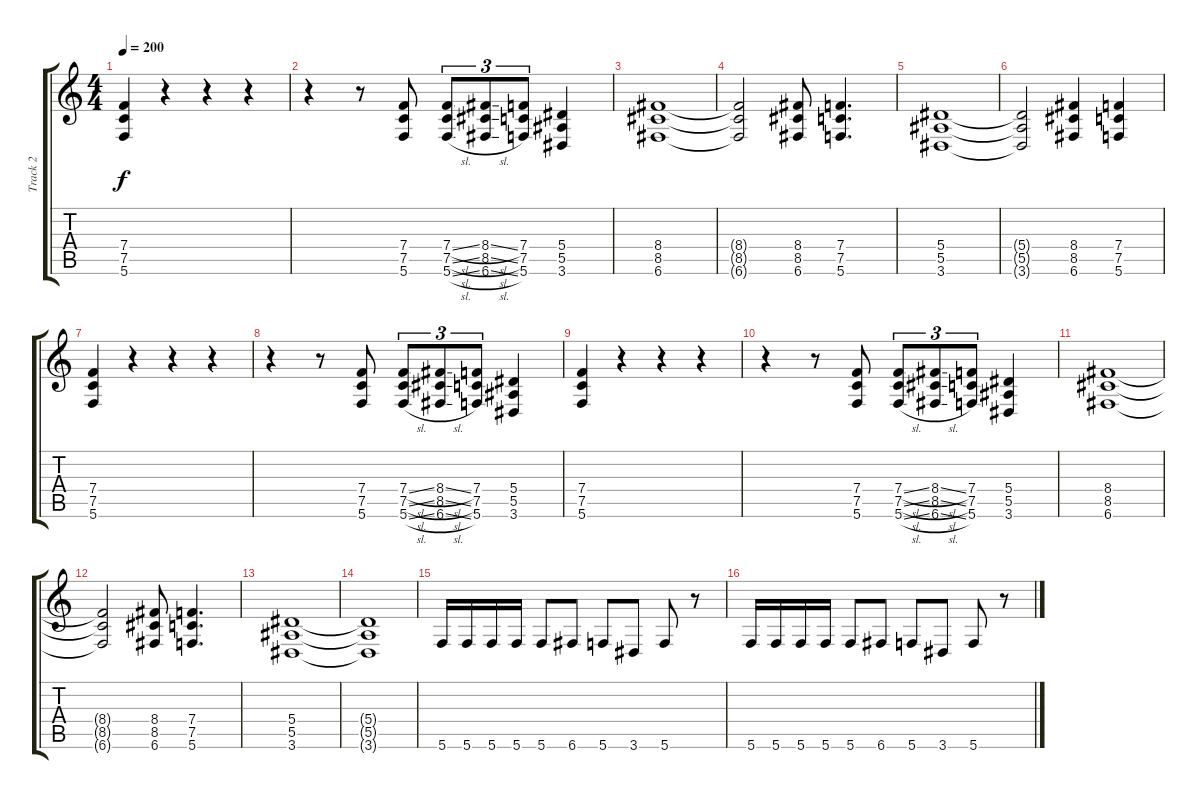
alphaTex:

\track ("Track 2" "Track 2") {instrument distortionguitar}
\staff {score tabs}
\tuning (C4 G3 Eb3 Bb2 F2 C2) {hide}
\ts (4 4)
\tempo 200
\clef g2
\ks c
(7.4 7.5 5.6).4{dy f} r.4 r.4 r.4 |
r.4 r.8 (7.4 7.5 5.6).8 (7.4{sl} 7.5{sl} 5.6{sl}).8{tu (3 2)} (8.4{sl} 8.5{sl} 6.6{sl}).8{tu (3 2)} (7.4 7.5 5.6).8{tu (3 2)} (5.4 5.5 3.6).4 |
(8.4 8.5 6.6).1 |
(8.4{t} 8.5{t} 6.6{t}).2 (8.4 8.5 6.6).8 (7.4 7.5 5.6).4{d} |
(5.4 5.5 3.6).1 |
(5.4{t} 5.5{t} 3.6{t}).2 (8.4 8.5 6.6).4 (7.4 7.5 5.6).4 |
(7.4 7.5 5.6).4 r.4 r.4 r.4 |
r.4 r.8 (7.4 7.5 5.6).8 (7.4{sl} 7.5{sl} 5.6{sl}).8{tu (3 2)} (8.4{sl} 8.5{sl} 6.6{sl}).8{tu (3 2)} (7.4 7.5 5.6).8{tu (3 2)} (5.4 5.5 3.6).4 |
(7.4 7.5 5.6).4 r.4 r.4 r.4 |
r.4 r.8 (7.4 7.5 5.6).8 (7.4{sl} 7.5{sl} 5.6{sl}).8{tu (3 2)} (8.4{sl} 8.5{sl} 6.6{sl}).8{tu (3 2)} (7.4 7.5 5.6).8{tu (3 2)} (5.4 5.5 3.6).4 |
(8.4 8.5 6.6).1 |
(8.4{t} 8.5{t} 6.6{t}).2 (8.4 8.5 6.6).8 (7.4 7.5 5.6).4{d} |
(5.4 5.5 3.6).1 |
(5.4{t} 5.5{t} 3.6{t}).1 |
5.6.16 5.6.16 5.6.16 5.6.16 5.6.8 6.6.8 5.6.8 3.6.8 5.6.8 r.8 |
5.6.16 5.6.16 5.6.16 5.6.16 5.6.8 6.6.8 5.6.8 3.6.8 5.6.8 r.8
